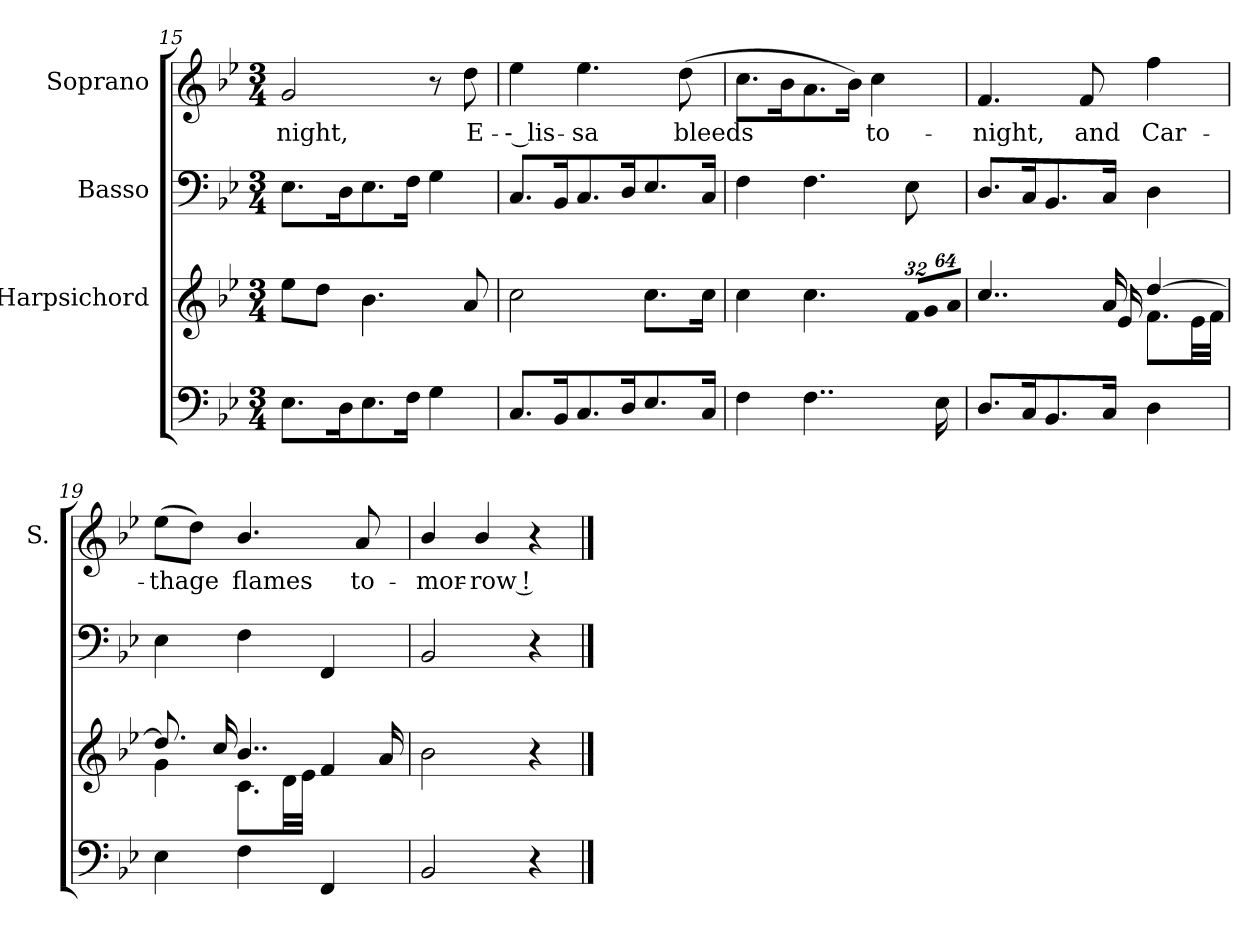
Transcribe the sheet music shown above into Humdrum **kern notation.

**kern	**kern	**kern	**kern	**text
*part4	*part3	*part2	*part1	*part1
*staff4	*staff3	*staff2	*staff1	*staff1
*	*I"Harpsichord	*I"Basso	*I"Soprano	*
*	*	*	*I'S.	*
*clefF4	*clefG2	*clefF4	*clefG2	*
*k[b-e-]	*k[b-e-]	*k[b-e-]	*k[b-e-]	*
*B-:	*B-:	*B-:	*B-:	*
*M3/4	*M3/4	*M3/4	*M3/4	*
=15	=15	=15	=15	=15
!	!	!	!	!LO:LY:b:color=#000000
8.E-i\L	8ee-i\L	8.E-i\L	2gi/	-night,
.	8ddi\J	.	.	.
16Di\k	.	16Di\k	.	.
8.E-i\	4.b-i\	8.E-i\	.	.
16Fi\Jk	.	16Fi\Jk	.	.
4Gi\	.	4Gi\	8r	.
!	!	!	!	!LO:LY:b:color=#000000
.	8ai/	.	8ddi\	E-
!!LO:LB:g=z
=16	=16	=16	=16	=16
!	!	!	!	!LO:LY:b:color=#000000
8.Ci/L	2cci\	8.Ci/L	4ee-i\	-- lis-
16BB-i/k	.	16BB-i/k	.	.
!	!	!	!	!LO:LY:b:color=#000000
8.Ci/	.	8.Ci/	4.ee-i\	-sa
16Di/k	.	16Di/k	.	.
8.E-i/	8.cci\L	8.E-i/	.	.
!	!	!	!	!LO:LY:b:color=#000000
.	.	.	(8ddi\	bleeds
16Ci/Jk	16cci\Jk	16Ci/Jk	.	.
=17	=17	=17	=17	=17
4Fi\	4cci\	4Fi\	8.cci\L	.
.	.	.	16b-i\k	.
4..Fi\	4.cci\	4.Fi\	8.ai\	.
.	.	.	16b-i\Jk)	.
!	!	!	!	!LO:LY:b:color=#000000
.	.	.	4cci\	to-
*	*Xbrackettup	*	*	*
!	!LO:N:vis=16	!	!	!
.	512%21fi/LL	8E-i\	.	.
!	!LO:N:vis=16	!	!	!
.	1024%43gi/	.	.	.
16E-i\	.	.	.	.
!	!LO:N:vis=16	!	!	!
.	1024%43ai/JJ	.	.	.
=18	=18	=18	=18	=18
*	*^	*	*	*
!	!	!	!	!	!LO:LY:b:color=#000000
8.Di/L	4..cci/	4ryy	8.Di/L	4.fi/	-night,
16Ci/k	.	.	16Ci/k	.	.
8.BB-i/	.	8ryy	8.BB-i/	.	.
!	!	!	!	!	!LO:LY:b:color=#000000
.	.	16ryy	.	8fi/	and
16Ci/Jk	16ai/	16e-i/	16Ci/Jk	.	.
!	!	!	!	!	!LO:LY:b:color=#000000
4Di\	[4ddi/	8.fi\L	4Di\	4ffi\	Car-
.	.	32e-i\LL	.	.	.
.	.	32fi\JJJ	.	.	.
=19	=19	=19	=19	=19	=19
!	!	!	!	!	!LO:LY:b:color=#000000
4E-i\	8.ddi/]	4gi\	4E-i\	(8ee-i\L	-thage
.	.	.	.	8ddi\J)	.
.	16cci/	.	.	.	.
!	!	!	!	!	!LO:LY:b:color=#000000
4Fi\	4..b-i/	8.ci\L	4Fi\	4.b-i/	flames
.	.	32di\LL	.	.	.
.	.	32e-i\JJJ	.	.	.
4FFi/	.	4fi/	4FFi/	.	.
!	!	!	!	!	!LO:LY:b:color=#000000
.	.	.	.	8ai/	to-
.	16ai/	.	.	.	.
*	*v	*v	*	*	*
=20	=20	=20	=20	=20
!	!	!	!	!LO:LY:b:color=#000000
2BB-i/	2b-i\	2BB-i/	4b-i/	-mor-
!	!	!	!	!LO:LY:b:color=#000000
.	.	.	4b-i/	-row !
4r	4r	4r	4r	.
==	==	==	==	==
*-	*-	*-	*-	*-
